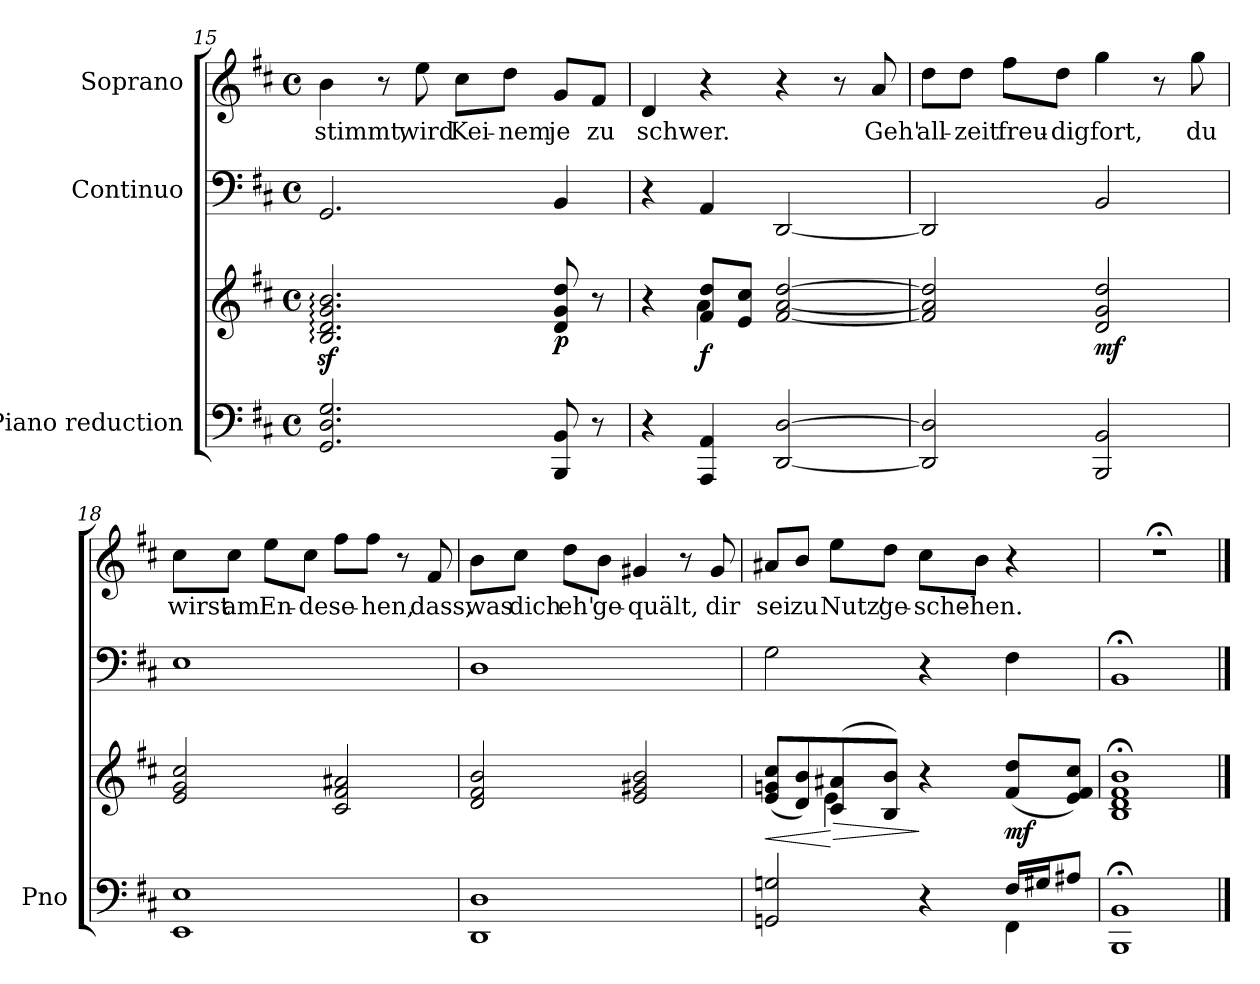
**kern	**kern	**dynam	**kern	**kern	**text
*part3	*part3	*part3	*part2	*part1	*part1
*staff4	*staff3	*staff3/4	*staff2	*staff1	*staff1
*I"Piano reduction	*	*	*I"Continuo	*I"Soprano	*
*I'Pno	*	*	*	*	*
*clefF4	*clefG2	*	*clefF4	*clefG2	*
*k[f#c#]	*k[f#c#]	*	*k[f#c#]	*k[f#c#]	*
*M4/4	*M4/4	*	*M4/4	*M4/4	*
*met(c)	*met(c)	*	*met(c)	*met(c)	*
=15	=15	=15	=15	=15	=15
!	!	!	!	!	!LO:LY:b
2.GG/ 2.D/ 2.G/	2.B/z<: 2.d/z<: 2.g/z<: 2.b/z<:	.	2.GG/	4b\	stimmt,
.	.	.	.	8r	.
!	!	!	!	!	!LO:LY:b
.	.	.	.	8ee\	wird
!	!	!	!	!	!LO:LY:b
.	.	.	.	8cc#\L	Kei-
!	!	!	!	!	!LO:LY:b
.	.	.	.	8dd\J	-nem
!	!	!LO:DY:b	!	!	!LO:LY:b
8BBB/ 8BB/	8d/ 8g/ 8dd/	p	4BB/	8g/L	je
!	!	!	!	!	!LO:LY:b
8r	8r	.	.	8f#/J	zu
=16	=16	=16	=16	=16	=16
*	*^	*	*	*	*
!	!	!	!	!	!	!LO:LY:b
4r	4r	4ryy	.	4r	4d/	schwer.
!	!	!	!LO:DY:b	!	!	!
4AAA/ 4AA/	8f#/ 8dd/L	4a\	f	4AA/	4r	.
.	8e/ 8cc#/J	.	.	.	.	.
[2DD/ [2D/	[2f#/ [2a/ [2dd/	2ryy	.	[2DD/	4r	.
.	.	.	.	.	8r	.
!	!	!	!	!	!	!LO:LY:b
.	.	.	.	.	8a/	Geh'
*	*v	*v	*	*	*	*
=17	=17	=17	=17	=17	=17
!	!	!	!	!	!LO:LY:b
2DD/] 2D/]	2f#/] 2a/] 2dd/]	.	2DD/]	8dd\L	all-
!	!	!	!	!	!LO:LY:b
.	.	.	.	8dd\J	-zeit
!	!	!	!	!	!LO:LY:b
.	.	.	.	8ff#\L	freu-
!	!	!	!	!	!LO:LY:b
.	.	.	.	8dd\J	-dig
!	!	!LO:DY:b	!	!	!LO:LY:b
2BBB/ 2BB/	2d/ 2g/ 2dd/	mf	2BB/	4gg\	fort,
.	.	.	.	8r	.
!	!	!	!	!	!LO:LY:b
.	.	.	.	8gg\	du
!!LO:LB:g=z
=18	=18	=18	=18	=18	=18
!	!	!	!	!	!LO:LY:b
1EE 1E	2e/ 2g/ 2cc#/	.	1E	8cc#\L	wirst
!	!	!	!	!	!LO:LY:b
.	.	.	.	8cc#\J	am
!	!	!	!	!	!LO:LY:b
.	.	.	.	8ee\L	En-
!	!	!	!	!	!LO:LY:b
.	.	.	.	8cc#\J	-de
!	!	!	!	!	!LO:LY:b
.	2c#/ 2f#/ 2a#X/	.	.	8ff#\L	se-
!	!	!	!	!	!LO:LY:b
.	.	.	.	8ff#\J	-hen,
.	.	.	.	8r	.
!	!	!	!	!	!LO:LY:b
.	.	.	.	8f#/	dass,
=19	=19	=19	=19	=19	=19
!	!	!	!	!	!LO:LY:b
1DD 1D	2d/ 2f#/ 2b/	.	1D	8b\L	was
!	!	!	!	!	!LO:LY:b
.	.	.	.	8cc#\J	dich
!	!	!	!	!	!LO:LY:b
.	.	.	.	8dd\L	eh'
!	!	!	!	!	!LO:LY:b
.	.	.	.	8b\J	ge-
!	!	!	!	!	!LO:LY:b
.	2e/ 2g#X/ 2b/	.	.	4g#X/	-quält,
.	.	.	.	8r	.
!	!	!	!	!	!LO:LY:b
.	.	.	.	8g#/	dir
=20	=20	=20	=20	=20	=20
*^	*	*	*	*	*
!	!	!	!LO:HP:b	!	!	!LO:LY:b
*	*	*^	*	*	*	*
2GGn/ 2Gn/	2ryy	(<8e/ 8gn/ 8cc#/L	4ryy	<	2G\	8a#X/L	sei
!	!	!	!	!	!	!	!LO:LY:b
.	.	8d/ 8b/)	.	.	.	8b/J	zu
!	!	!	!	!LO:HP:n=1:b	!	!	!LO:LY:b
.	.	(<8c#/ 8a#X/	4e\	[ >	.	8ee\L	Nutz'
!	!	!	!	!	!	!	!LO:LY:b
.	.	8B/ 8b/J)	.	.	.	8dd\J	ge-
!	!	!	!	!	!	!	!LO:LY:b
4r	4ryy	4r	4ryy	]	4r	8cc#\L	-sche-
!	!	!	!	!	!	!	!LO:LY:b
.	.	.	.	.	.	8b\J	-hen.
!	!	!	!	!LO:DY:b	!	!	!
16F#/LL	4FF#\	(<8f#/ 8dd/L	4ryy	mf	4F#\	4r	.
16G#X/J	.	.	.	.	.	.	.
8A#X/J	.	8e/ 8f#/ 8cc#/J)	.	.	.	.	.
*v	*v	*	*	*	*	*	*
*	*v	*v	*	*	*	*
=21	=21	=21	=21	=21	=21
1BBB;< 1BB;<	1B;< 1d;< 1f#;< 1b;<	.	1BB;<	1r;<	.
==	==	==	==	==	==
*-	*-	*-	*-	*-	*-
